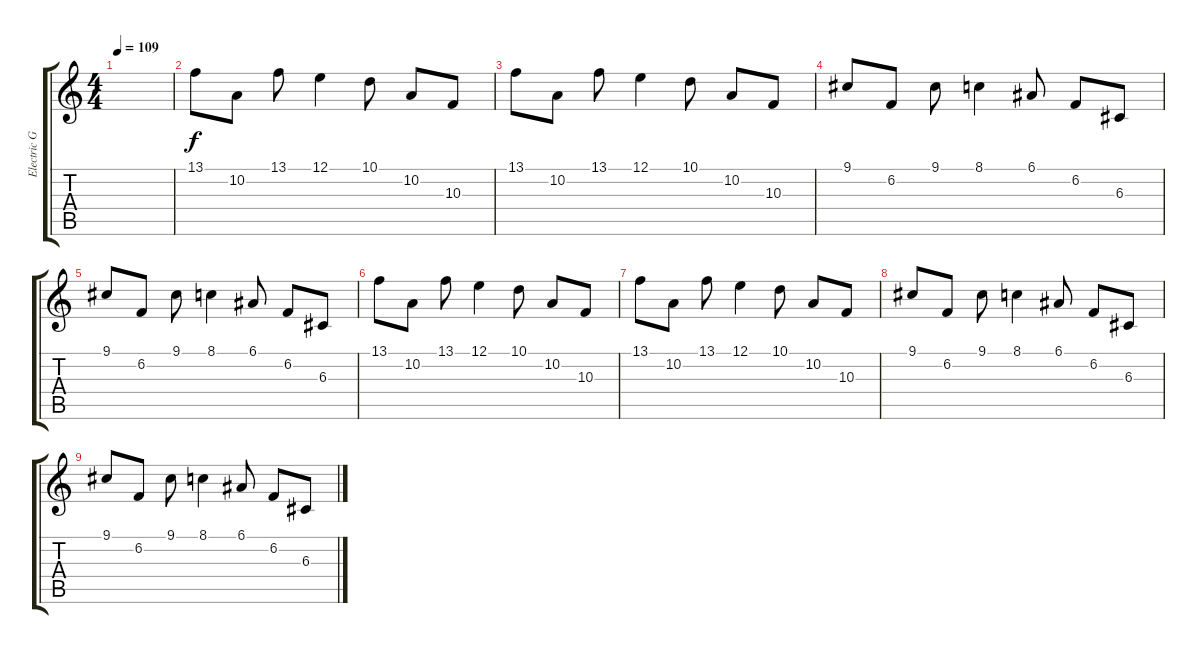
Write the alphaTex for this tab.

\track ("Electric Grand Piano" "Electric G") {instrument electricgrandpiano}
\staff {score tabs}
\tuning (E4 B3 G3 D3 A2 E2) {hide}
\ts (4 4)
\tempo 109
\clef g2
\ks c
|
13.1.8 10.2.8 13.1.8 12.1.4 10.1.8 10.2.8 10.3.8 |
13.1.8 10.2.8 13.1.8 12.1.4 10.1.8 10.2.8 10.3.8 |
9.1.8 6.2.8 9.1.8 8.1.4 6.1.8 6.2.8 6.3.8 |
9.1.8 6.2.8 9.1.8 8.1.4 6.1.8 6.2.8 6.3.8 |
13.1.8 10.2.8 13.1.8 12.1.4 10.1.8 10.2.8 10.3.8 |
13.1.8 10.2.8 13.1.8 12.1.4 10.1.8 10.2.8 10.3.8 |
9.1.8 6.2.8 9.1.8 8.1.4 6.1.8 6.2.8 6.3.8 |
9.1.8 6.2.8 9.1.8 8.1.4 6.1.8 6.2.8 6.3.8
